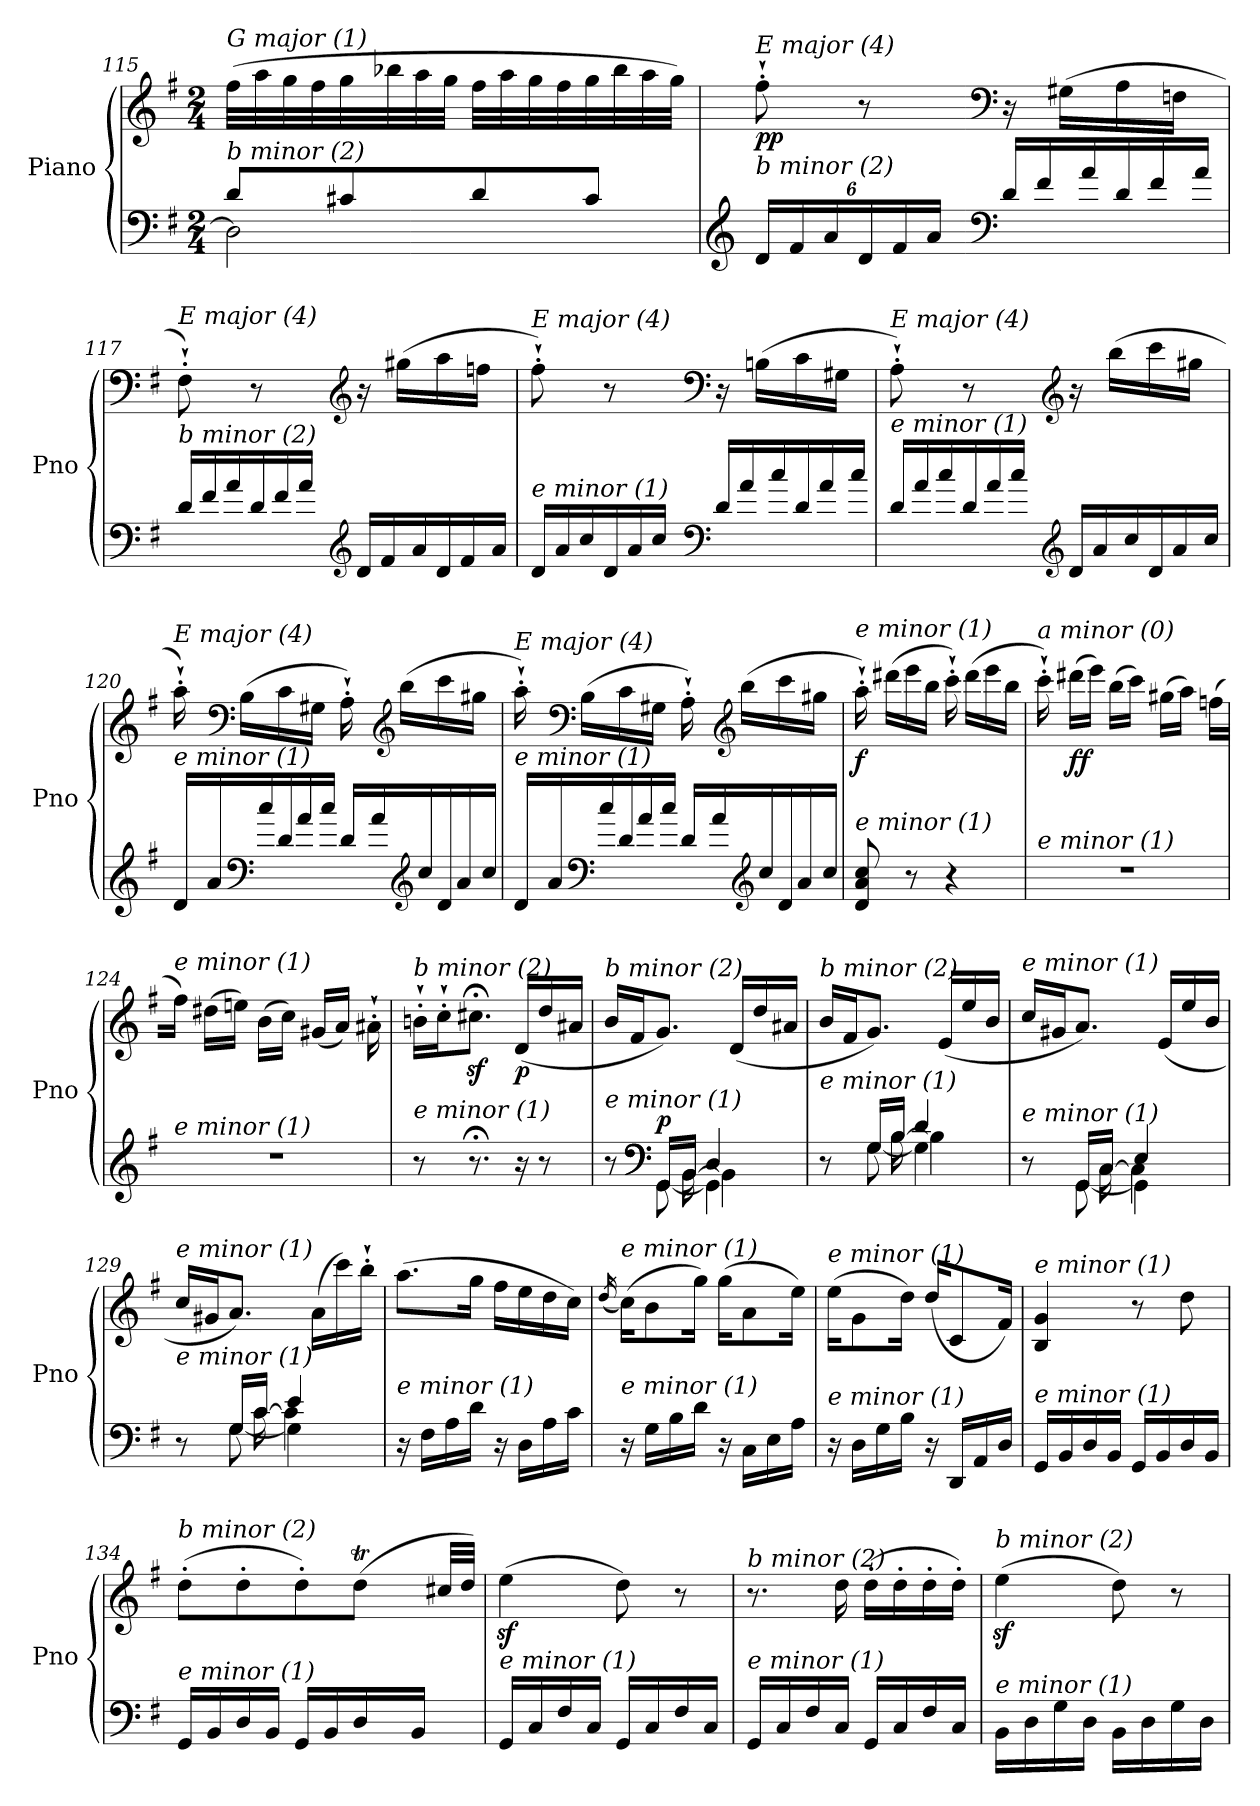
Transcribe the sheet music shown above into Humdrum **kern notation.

**kern	**kern	**dynam
*part1	*part1	*part1
*staff2	*staff1	*staff1/2
*I"Piano	*	*
*I'Pno	*	*
!!LO:LB:g=z
*clefF4	*clefG2	*
*k[f#]	*k[f#]	*
*M2/4	*M2/4	*
=115	=115	=115
*^	*	*
!	!	!LO:TX:i:t=G major (1)	!
!LO:TX:i:t=b minor (2)	!	!	!
!	!	!	!LO:DY:b
8d/L	2D\]	(32ff#\LLL	other-dynamics
.	.	32aa\	.
.	.	32gg\	.
.	.	32ff#\	.
8c#X/	.	32gg\	.
.	.	32bb-X\	.
.	.	32aa\	.
.	.	32gg\JJJ	.
8d/	.	32ff#\LLL	.
.	.	32aa\	.
.	.	32gg\	.
.	.	32ff#\	.
8c#/J	.	32gg\	.
.	.	32bb-\	.
.	.	32aa\	.
.	.	32gg\JJJ)	.
*v	*v	*	*
=116	=116	=116
*clefG2	*	*
*Xbrackettup	*	*
!	!LO:TX:i:t=E major (4)	!
!LO:TX:i:t=b minor (2)	!	!
!	!	!LO:DY:b
24d/LL	8ff#`'\	pp
24f#/	.	.
24a/	.	.
*Xtuplet	*	*
24d/	8r	.
24f#/	.	.
24a/JJ	.	.
*clefF4	*clefF4	*
24d/LL	16r	.
24f#/	.	.
.	(16G#X\LL	.
24a/	.	.
24d/	16A\	.
24f#/	.	.
.	16Fni\JJ	.
24a/JJ	.	.
=117	=117	=117
!	!LO:TX:i:t=E major (4)	!
!LO:TX:i:t=b minor (2)	!	!
24d/LL	8F#`'\)	.
24f#/	.	.
24a/	.	.
24d/	8r	.
24f#/	.	.
24a/JJ	.	.
*clefG2	*clefG2	*
24d/LL	16r	.
24f#/	.	.
.	(16gg#X\LL	.
24a/	.	.
24d/	16aa\	.
24f#/	.	.
.	16ffni\JJ	.
24a/JJ	.	.
!!LO:LB:g=z
=118	=118	=118
!	!LO:TX:i:t=E major (4)	!
!LO:TX:i:t=e minor (1)	!	!
24d/LL	8ff#`'\)	.
24a/	.	.
24cc/	.	.
24d/	8r	.
24a/	.	.
24cc/JJ	.	.
*clefF4	*clefF4	*
24d/LL	16r	.
24a/	.	.
.	(16Bn\LL	.
24cc/	.	.
24d/	16c\	.
24a/	.	.
.	16G#X\JJ	.
24cc/JJ	.	.
!!LO:PB:g=z
=119	=119	=119
!	!LO:TX:i:t=E major (4)	!
!LO:TX:i:t=e minor (1)	!	!
24d/LL	8A`'\)	.
24a/	.	.
24cc/	.	.
24d/	8r	.
24a/	.	.
24cc/JJ	.	.
*clefG2	*clefG2	*
24d/LL	16r	.
24a/	.	.
.	(16bb\LL	.
24cc/	.	.
24d/	16ccc\	.
24a/	.	.
.	16gg#X\JJ	.
24cc/JJ	.	.
=120	=120	=120
!	!LO:TX:i:t=E major (4)	!
!LO:TX:i:t=e minor (1)	!	!
!	!	!LO:DY:b
24d/LL	16aa`'\)	other-dynamics
24a/	.	.
*clefF4	*clefF4	*
.	(16B\LL	.
24cc/	.	.
24d/	16c\	.
24a/	.	.
.	16G#X\JJ	.
24cc/JJ	.	.
24d/LL	16A`'\)	.
24a/	.	.
*clefG2	*clefG2	*
.	(16bb\LL	.
24cc/	.	.
24d/	16ccc\	.
24a/	.	.
.	16gg#X\JJ	.
24cc/JJ	.	.
=121	=121	=121
!	!LO:TX:i:t=E major (4)	!
!LO:TX:i:t=e minor (1)	!	!
24d/LL	16aa`'\)	.
24a/	.	.
*clefF4	*clefF4	*
.	(16B\LL	.
24cc/	.	.
24d/	16c\	.
24a/	.	.
.	16G#X\JJ	.
24cc/JJ	.	.
24d/LL	16A`'\)	.
24a/	.	.
*clefG2	*clefG2	*
.	(16bb\LL	.
24cc/	.	.
24d/	16ccc\	.
24a/	.	.
.	16gg#X\JJ	.
24cc/JJ	.	.
!!LO:LB:g=z
=122	=122	=122
!	!LO:TX:i:t=e minor (1)	!
!LO:TX:i:t=e minor (1)	!	!
!	!	!LO:DY:b
8d/ 8a/ 8cc/	16aa`'\)	f
.	(16ddd#X\LL	.
8r	16eee\	.
.	16bb\JJ	.
4r	16ccc`'\)	.
.	(16ddd#\LL	.
.	16eee\	.
.	16bb\JJ	.
!!LO:LB:g=z
=123	=123	=123
!	!LO:TX:i:t=a minor (0)	!
!LO:TX:i:t=e minor (1)	!	!
2r	16ccc`'\)	.
!	!	!LO:DY:b
.	(16ddd#X\LL	ff
.	16eee\JJ)	.
.	(16bb\LL	.
.	16ccc\JJ)	.
.	(16gg#X\LL	.
.	16aa\JJ)	.
.	(16ffni\LL	.
=124	=124	=124
!	!LO:TX:i:t=e minor (1)	!
!LO:TX:i:t=e minor (1)	!	!
2r	16ff#\JJ)	.
.	(16dd#X\LL	.
.	16een\JJ)	.
.	(16b\LL	.
.	16cc\JJ)	.
.	(16g#X/LL	.
.	16a/JJ)	.
.	16a#X`'i\	.
=125	=125	=125
!	!LO:TX:i:t=b minor (2)	!
!LO:TX:i:t=e minor (1)	!	!
8r	16bn`'\LL	.
.	16cc`'\J	.
8.r;<	8.cc#Xz<;<\J	.
!	!	!LO:DY:b
16r	(16d/LL	p
8r	16dd/	.
.	16a#X/JJ	.
=126	=126	=126
*^	*^	*
*	*^	*	*^	*
!	!	!	!LO:TX:i:t=b minor (2)	!	!	!
!LO:TX:i:t=e minor (1)	!	!	!	!	!	!
8r	8ryy	8.ryy	16b/LL	8ryy	8.ryy	.
.	.	.	16f#/J	.	.	.
*clefF4	*	*	*	*	*	*
!	!	!	!	!	!	!LO:DY:a=2
16GG/LL	[8GG\	.	8.g/J)	4.ryy	.	p
16BB/JJ	.	[16BB\	.	.	4ryy	.
4D/	4GG\]	4BB\]	.	.	.	.
.	.	.	(16d/LL	.	.	.
.	.	.	16dd/	.	.	.
.	.	.	16a#X/JJ	.	16ryy	.
=127	=127	=127	=127	=127	=127	=127
!	!	!	!LO:TX:i:t=b minor (2)	!	!	!
!LO:TX:i:t=e minor (1)	!	!	!	!	!	!
8r	8ryy	8.ryy	16b/LL	8ryy	8.ryy	.
.	.	.	16f#/J	.	.	.
16G/LL	[8G\	.	8.g/J)	4.ryy	.	.
16B/JJ	.	[16B\	.	.	4ryy	.
4d/	4G\]	4B\]	.	.	.	.
.	.	.	(16e/LL	.	.	.
.	.	.	16ee/	.	.	.
.	.	.	16b/JJ	.	16ryy	.
!!LO:LB:g=z	!!	!!
=128	=128	=128	=128	=128	=128	=128
!	!	!	!LO:TX:i:t=e minor (1)	!	!	!
!LO:TX:i:t=e minor (1)	!	!	!	!	!	!
8r	8ryy	8.ryy	16cc/LL	8ryy	8.ryy	.
.	.	.	16g#X/J	.	.	.
16GG/LL	[8GG\	.	8.a/J)	4.ryy	.	.
16C/JJ	.	[16C\	.	.	4ryy	.
4E/	4GG\]	4C\]	.	.	.	.
.	.	.	(16e/LL	.	.	.
.	.	.	16ee/	.	.	.
.	.	.	16b/JJ	.	16ryy	.
=129	=129	=129	=129	=129	=129	=129
!	!	!	!LO:TX:i:t=e minor (1)	!	!	!
!LO:TX:i:t=e minor (1)	!	!	!	!	!	!
8r	8ryy	8.ryy	16cc/LL	8ryy	8.ryy	.
.	.	.	16g#X/J	.	.	.
16G/LL	[8G\	.	8.a/J)	4.ryy	.	.
16c/JJ	.	[16c\	.	.	4ryy	.
4e/	4G\]	4c\]	.	.	.	.
.	.	.	(16a\LL	.	.	.
.	.	.	16ccc\)	.	.	.
.	.	.	16bb`'\JJ	.	16ryy	.
*v	*v	*v	*	*	*	*
=130	=130	=130	=130	=130
!	!LO:TX:i:t=e minor (1)	!	!	!
!LO:TX:i:t=e minor (1)	!	!	!	!
*	*v	*v	*v	*
16r	(8.aa\L	.
16F#\LL	.	.
16A\	.	.
16d\JJ	16gg\Jk	.
16r	16ff#\LL	.
16D\LL	16ee\	.
16A\	16dd\	.
16c\JJ	16cc\JJ)	.
=131	=131	=131
.	(16qdd/	.
!	!LO:TX:i:t=e minor (1)	!
!LO:TX:i:t=e minor (1)	!	!
16r	(16cc\KL)	.
16G\LL	8b\	.
16B\	.	.
16d\JJ	16gg\Jk)	.
16r	(16gg\KL	.
16C\LL	8a\	.
16E\	.	.
16A\JJ	16ee\Jk)	.
=132	=132	=132
!	!LO:TX:i:t=e minor (1)	!
!LO:TX:i:t=e minor (1)	!	!
16r	(16ee\KL	.
16D\LL	8g\	.
16G\	.	.
16B\JJ	16dd\Jk)	.
16r	(16dd/KL	.
16DD/LL	8c/	.
16AA/	.	.
16D/JJ	16f#/Jk)	.
!!LO:LB:g=z
=133	=133	=133
!	!LO:TX:i:t=e minor (1)	!
!LO:TX:i:t=e minor (1)	!	!
16GG/LL	4B/ 4g/	.
16BB/	.	.
16D/	.	.
16BB/JJ	.	.
16GG/LL	8r	.
16BB/	.	.
16D/	8dd\	.
16BB/JJ	.	.
!!LO:LB:g=z
=134	=134	=134
*^	*^	*
!	!	!LO:TX:i:t=b minor (2)	!	!
!LO:TX:i:t=e minor (1)	!	!	!	!
!	!	!	!	!LO:DY:b
4.ryy	16GG/LL	(>8dd'\L	4.ryy	other-dynamics
.	16BB/	.	.	.
.	16D/	8dd'\	.	.
.	16BB/JJ	.	.	.
.	16GG/LL	8dd'\)	.	.
.	16BB/	.	.	.
*	*	*	*Xtuplet	*
8ryy	16D/	(8ddT\J	40ryy	.
.	.	.	40eeyy	.
.	.	.	40ddyy	.
.	16BB/JJ	.	.	.
.	.	.	40cc#X/LL	.
.	.	.	40dd/JJ)	.
*v	*v	*	*	*
=135	=135	=135	=135
!	!LO:TX:i:t=b minor (2)	!	!
!LO:TX:i:t=e minor (1)	!	!	!
*	*v	*v	*
16GG/LL	(4eez<\	.
16C/	.	.
16F#/	.	.
16C/JJ	.	.
16GG/LL	8dd\)	.
16C/	.	.
16F#/	8r	.
16C/JJ	.	.
=136	=136	=136
!	!LO:TX:i:t=b minor (2)	!
!LO:TX:i:t=e minor (1)	!	!
16GG/LL	8.r	.
16C/	.	.
16F#/	.	.
!	!	!LO:DY:b
16C/JJ	16dd\	other-dynamics
16GG/LL	(16dd'\LL	.
16C/	16dd'\	.
16F#/	16dd'\	.
16C/JJ	16dd'\JJ)	.
=137	=137	=137
!	!LO:TX:i:t=b minor (2)	!
!LO:TX:i:t=e minor (1)	!	!
16BB\LL	(4eez<\	.
16D\	.	.
16G\	.	.
16D\JJ	.	.
16BB\LL	8dd\)	.
16D\	.	.
16G\	8r	.
16D\JJ	.	.
=	=	=
*-	*-	*-
